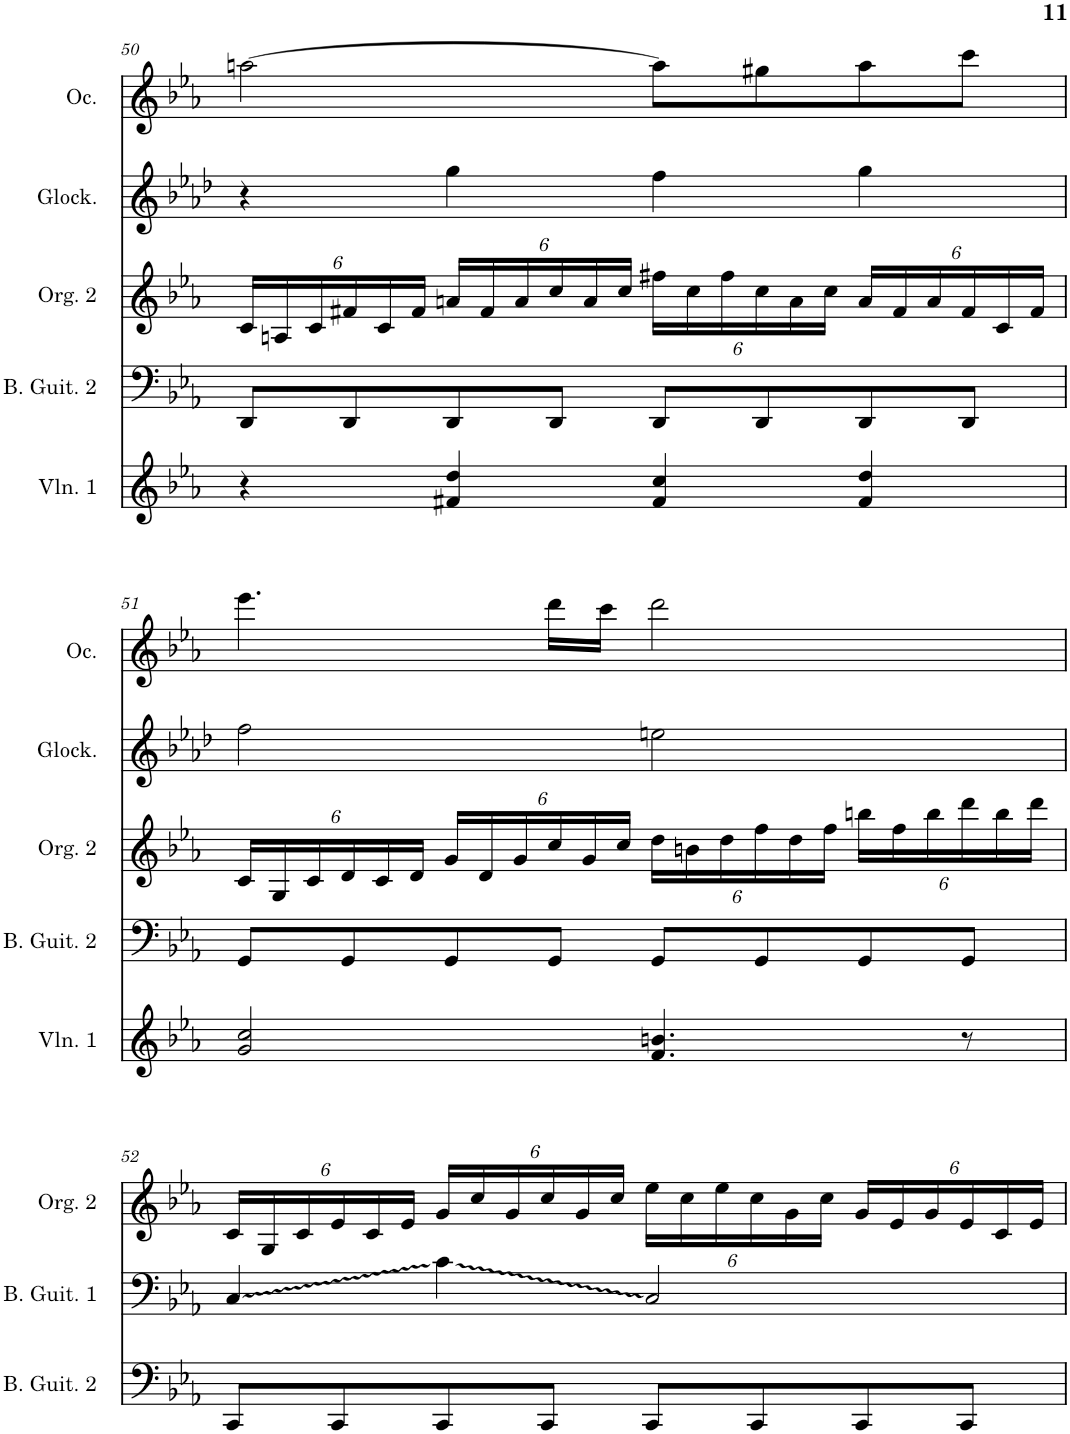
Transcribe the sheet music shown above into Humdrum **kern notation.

**kern	**kern	**kern	**kern	**kern	**kern	**kern
*part7	*part6	*part5	*part4	*part3	*part2	*part1
*staff7	*staff6	*staff5	*staff4	*staff3	*staff2	*staff1
*I"Violin 1	*I"Bass Guitar 2	*I"Bass Guitar	*I"Bass Guitar 1	*I"Organ 2	*I"Glockenspiel	*I"Ocarina
*I'Vln. 1	*I'B. Guit. 2	*	*I'B. Guit. 1	*I'Org. 2	*I'Glock.	*I'Oc.
!!LO:PB:g=z
*clefG2	*clefF4	*clefF4	*clefF4	*clefG2	*clefG2	*clefG2
*	*	*Trd7c12	*Trd7c12	*	*	*
*k[b-e-a-]	*k[b-e-a-]	*k[b-e-a-]	*k[b-e-a-]	*k[b-e-a-]	*k[b-e-a-d-]	*k[b-e-a-]
*M4/4	*M4/4	*M4/4	*M4/4	*M4/4	*M4/4	*M4/4
*met(c)	*met(c)	*met(c)	*met(c)	*met(c)	*met(c)	*met(c)
*	*	*	*	*Xbrackettup	*	*
=50	=50	=50	=50	=50	=50	=50
4r	8DD/L	1r	1r	24c/LL	4r	[2aan\
.	.	.	.	24An/	.	.
.	.	.	.	24c/	.	.
.	8DD/	.	.	24f#X/	.	.
.	.	.	.	24c/	.	.
.	.	.	.	24f#/JJ	.	.
4f#X/ 4dd/	8DD/	.	.	24an/LL	4gg\	.
.	.	.	.	24f#/	.	.
.	.	.	.	24a/	.	.
.	8DD/J	.	.	24cc/	.	.
.	.	.	.	24a/	.	.
.	.	.	.	24cc/JJ	.	.
4f#/ 4cc/	8DD/L	.	.	24ff#X\LL	4ff\	8aa\L]
.	.	.	.	24cc\	.	.
.	.	.	.	24ff#\	.	.
.	8DD/	.	.	24cc\	.	8gg#X\
.	.	.	.	24a\	.	.
.	.	.	.	24cc\JJ	.	.
4f#/ 4dd/	8DD/	.	.	24a/LL	4gg\	8aa\
.	.	.	.	24f#/	.	.
.	.	.	.	24a/	.	.
.	8DD/J	.	.	24f#/	.	8ccc\J
.	.	.	.	24c/	.	.
.	.	.	.	24f#/JJ	.	.
!!LO:LB:g=z
=51	=51	=51	=51	=51	=51	=51
2g/ 2cc/	8GG/L	1r	1r	24c/LL	2ff\	4.eee-\
.	.	.	.	24G/	.	.
.	.	.	.	24c/	.	.
.	8GG/	.	.	24d/	.	.
.	.	.	.	24c/	.	.
.	.	.	.	24d/JJ	.	.
.	8GG/	.	.	24g/LL	.	.
.	.	.	.	24d/	.	.
.	.	.	.	24g/	.	.
.	8GG/J	.	.	24cc/	.	16ddd\LL
.	.	.	.	24g/	.	.
.	.	.	.	.	.	16ccc\JJ
.	.	.	.	24cc/JJ	.	.
4.f/ 4.bn/	8GG/L	.	.	24dd\LL	2een\	2ddd\
.	.	.	.	24bn\	.	.
.	.	.	.	24dd\	.	.
.	8GG/	.	.	24ff\	.	.
.	.	.	.	24dd\	.	.
.	.	.	.	24ff\JJ	.	.
.	8GG/	.	.	24bbn\LL	.	.
.	.	.	.	24ff\	.	.
.	.	.	.	24bb\	.	.
8r	8GG/J	.	.	24ddd\	.	.
.	.	.	.	24bb\	.	.
.	.	.	.	24ddd\JJ	.	.
!!LO:LB:g=z
=52	=52	=52	=52	=52	=52	=52
1r	8CC/L	[8C/L	4C/	24c/LL	1r	1r
.	.	.	.	24G/	.	.
.	.	.	.	24c/	.	.
.	8CC/	8C/J]	.	24e-/	.	.
.	.	.	.	24c/	.	.
.	.	.	.	24e-/JJ	.	.
.	8CC/	[8c\L	4c\	24g/LL	.	.
.	.	.	.	24cc/	.	.
.	.	.	.	24g/	.	.
.	8CC/J	8c\J]	.	24cc/	.	.
.	.	.	.	24g/	.	.
.	.	.	.	24cc/JJ	.	.
.	8CC/L	[8C	2C/	24ee-\LL	.	.
.	.	.	.	24cc\	.	.
.	.	.	.	24ee-\	.	.
.	8CC/	4.C]	.	24cc\	.	.
.	.	.	.	24g\	.	.
.	.	.	.	24cc\JJ	.	.
.	8CC/	.	.	24g/LL	.	.
.	.	.	.	24e-/	.	.
.	.	.	.	24g/	.	.
.	8CC/J	.	.	24e-/	.	.
.	.	.	.	24c/	.	.
.	.	.	.	24e-/JJ	.	.
=	=	=	=	=	=	=
*-	*-	*-	*-	*-	*-	*-
